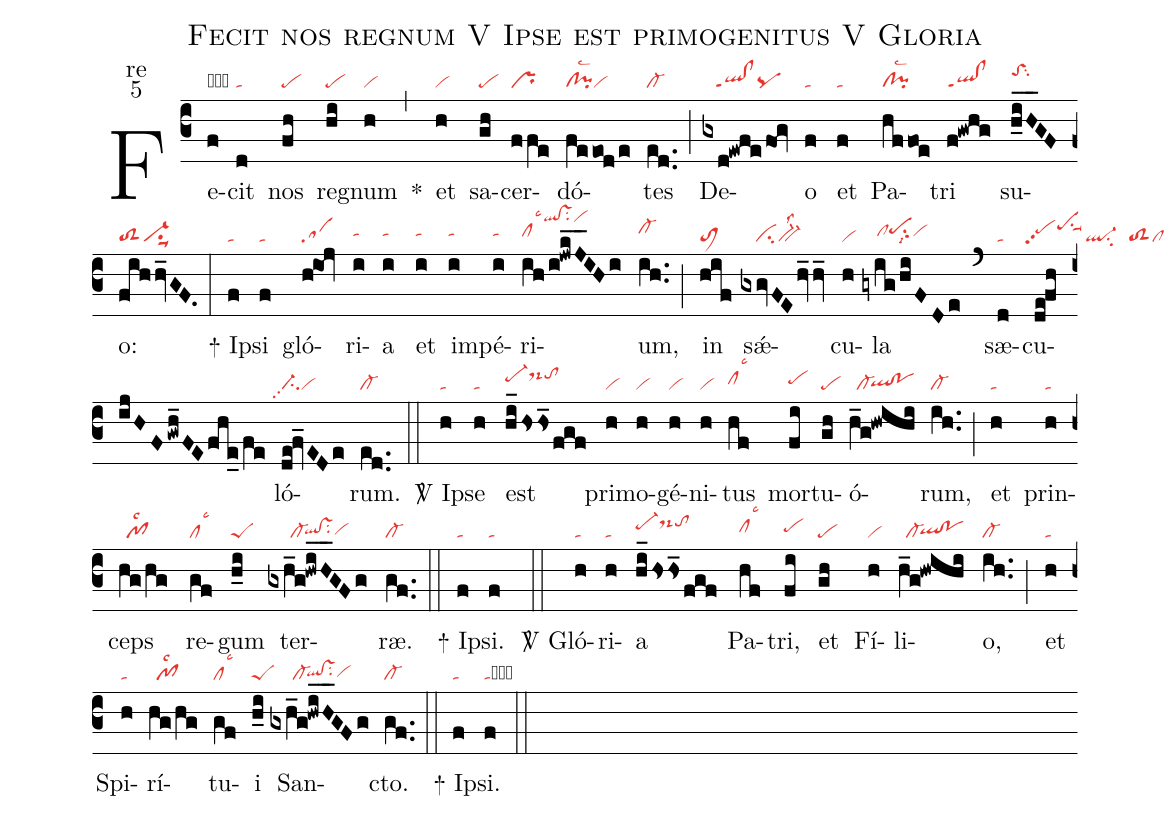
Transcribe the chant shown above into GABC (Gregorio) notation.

name:Fecit nos regnum V Ipse est primogenitus V Gloria;
office-part:re;
mode:5;
nabc-lines:1;
%%
(c3) Fe(f|obvi)cit(d|ta) nos(fh|pe) reg(hi|pe)num(h|vi) <sp>*</sp>(,) et(h|vi) sa(gh|pe)cer(ffe|pr)dó(fe/eod/e|cl!pilsc2vi)tes(ed..|cl-) (;) De(gxd!ewfe/fog|///ql!clppt1pq)o(f|ta) et(f|ta) Pa(hffoe|cl!pilsc2)tri(f!gwhg|ql!clppt1) su(h_i_H_GF|toShjsu2)o:(fihhv_GF.|toS2vi-su1suu1) (:) <sp>+</sp> I(f|ta)psi(f|ta) gló(hiOj|sa)ri(i|tahh)a(i|tahh) et(i|tahh) im(i|tahh)pé(i|tahh)ri(ih/i!jwk_J_IHi|clhhlsc3qlhm!vshmsu2vihm)um,(ih..|cl-hi) (;) in(hif|toM1) sǽ(gxgvFEhv_hv_|////cibv-lss2)cu(h|vi)la(gyig/hiFDe|////clhhpehisu2lsi8vihh) (`) sæ(d|ta)cu(de!fh/ijHFgwh_FEfhe_/fe|``pehipp2pehjsu1suu1ql-su2toS2cl)ló(de!fv_EDe|ci-pp2vi)rum.(ed..|cl-) (::)

<sp>V/</sp> Ip(h|ta)se(h|ta) est(hi_hshs_fgf|pe-hids-hjtohj) pri(h|vi)mo(h|vi)gé(h|vi)ni(h|vi)tus(hf|clhhlsc3) mor(fi|pehh)tu(gh|pe)ó(h_g!hwihi|//cl-`qlhg!pohg)rum,(ih..|cl-) (;) et(h|ta) prin(h|ta)ceps(hg/hg|//pf1lsc2) re(gf|cllsc3)gum(h_i|peS) ter(gxh_g!hwi_H_GFg|//////cl-`qlhg!vshgsu2vihg)ræ.(gf..|cl-) (::)

<sp>+</sp> I(f|ta)psi.(f|ta) (::)

<sp>V/</sp> Gló(h|ta)ri(h|ta)a(hi_/hshs_/fgf|pe-hids-hjtohj) Pa(hf|clhhlsc3)tri,(fi|pehh) et(gh|pe) Fí(h|vi)li(h_g!hwihi|//cl-`qlhg!pohg)o,(ih..|cl-) (;) et(h|ta) Spi(h|ta)rí(hg/hg|//pf1lsc2)tu(gf|cllsc3)i(h_i|peS) San(gxh_g!hwiH__GFg|//////cl-`qlhg!vshgsu2vihg)cto.(gf..|cl-) (::)

<sp>+</sp> I(f|ta)psi.(f|tacb) (::)
